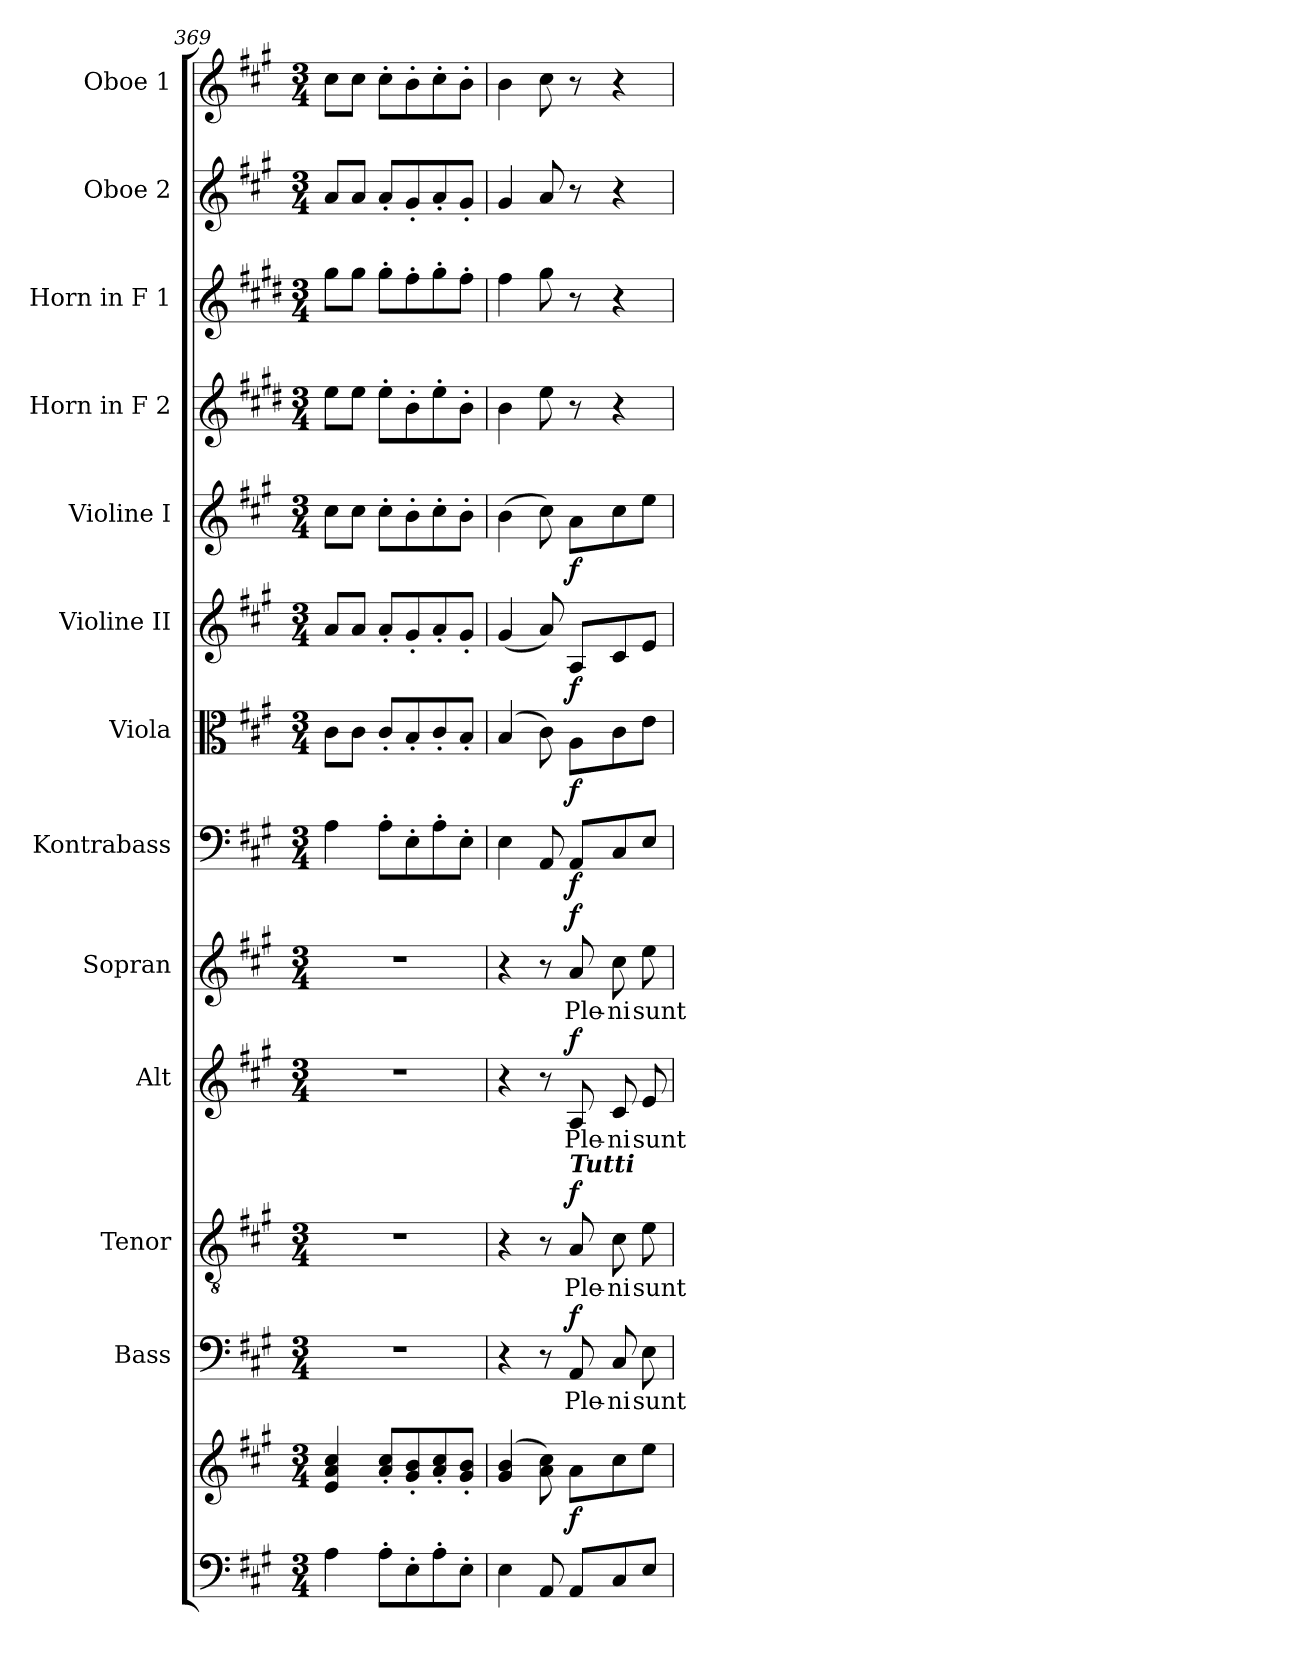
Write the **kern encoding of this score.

**kern	**kern	**dynam	**kern	**text	**dynam	**kern	**text	**dynam	**kern	**text	**dynam	**kern	**text	**dynam	**kern	**dynam	**kern	**dynam	**kern	**dynam	**kern	**dynam	**kern	**kern	**kern	**kern
*part13	*part13	*part13	*part12	*part12	*part12	*part11	*part11	*part11	*part10	*part10	*part10	*part9	*part9	*part9	*part8	*part8	*part7	*part7	*part6	*part6	*part5	*part5	*part4	*part3	*part2	*part1
*staff14	*staff13	*staff13/14	*staff12	*staff12	*staff12	*staff11	*staff11	*staff11	*staff10	*staff10	*staff10	*staff9	*staff9	*staff9	*staff8	*staff8	*staff7	*staff7	*staff6	*staff6	*staff5	*staff5	*staff4	*staff3	*staff2	*staff1
*	*	*	*I"Bass	*	*	*I"Tenor	*	*	*I"Alt	*	*	*I"Sopran	*	*	*I"Kontrabass	*	*I"Viola	*	*I"Violine II	*	*I"Violine I	*	*I"Horn in F 2	*I"Horn in F 1	*I"Oboe 2	*I"Oboe 1
*	*	*	*I'B.	*	*	*I'T.	*	*	*I'A.	*	*	*I'S.	*	*	*I'Kb.	*	*I'Vla.	*	*I'Vl. II	*	*I'Vl. I	*	*	*	*I'Ob.. 2	*I'Ob. 1
*clefF4	*clefG2	*	*clefF4	*	*	*clefGv2	*	*	*clefG2	*	*	*clefG2	*	*	*clefF4	*	*clefC3	*	*clefG2	*	*clefG2	*	*clefG2	*clefG2	*clefG2	*clefG2
*	*	*	*	*	*	*	*	*	*	*	*	*	*	*	*ITrd7c12	*	*	*	*	*	*	*	*ITrd4c7	*ITrd4c7	*	*
*k[f#c#g#]	*k[f#c#g#]	*	*k[f#c#g#]	*	*	*k[f#c#g#]	*	*	*k[f#c#g#]	*	*	*k[f#c#g#]	*	*	*k[f#c#g#]	*	*k[f#c#g#]	*	*k[f#c#g#]	*	*k[f#c#g#]	*	*k[f#c#g#]	*k[f#c#g#]	*k[f#c#g#]	*k[f#c#g#]
*A:	*A:	*	*A:	*	*	*A:	*	*	*A:	*	*	*A:	*	*	*A:	*	*A:	*	*A:	*	*A:	*	*A:	*A:	*A:	*A:
*M3/4	*M3/4	*	*M3/4	*	*	*M3/4	*	*	*M3/4	*	*	*M3/4	*	*	*M3/4	*	*M3/4	*	*M3/4	*	*M3/4	*	*M3/4	*M3/4	*M3/4	*M3/4
=369	=369	=369	=369	=369	=369	=369	=369	=369	=369	=369	=369	=369	=369	=369	=369	=369	=369	=369	=369	=369	=369	=369	=369	=369	=369	=369
4A\	4e/ 4a/ 4cc#/	.	2.r	.	.	2.r	.	.	2.r	.	.	2.r	.	.	4AA\	.	8c#\L	.	8a/L	.	8cc#\L	.	8a\L	8cc#\L	8a/L	8cc#\L
.	.	.	.	.	.	.	.	.	.	.	.	.	.	.	.	.	8c#\J	.	8a/J	.	8cc#\J	.	8a\J	8cc#\J	8a/J	8cc#\J
8A'>\L	8a/'< 8cc#/'<L	.	.	.	.	.	.	.	.	.	.	.	.	.	8AA'>\L	.	8c#'</L	.	8a'</L	.	8cc#'>\L	.	8a'>\L	8cc#'>\L	8a'</L	8cc#'>\L
8E'>\	8g#/'< 8b/'<	.	.	.	.	.	.	.	.	.	.	.	.	.	8EE'>\	.	8B'</	.	8g#'</	.	8b'>\	.	8e'>\	8b'>\	8g#'</	8b'>\
8A'>\	8a/'< 8cc#/'<	.	.	.	.	.	.	.	.	.	.	.	.	.	8AA'>\	.	8c#'</	.	8a'</	.	8cc#'>\	.	8a'>\	8cc#'>\	8a'</	8cc#'>\
8E'>\J	8g#/'< 8b/'<J	.	.	.	.	.	.	.	.	.	.	.	.	.	8EE'>\J	.	8B'</J	.	8g#'</J	.	8b'>\J	.	8e'>\J	8b'>\J	8g#'</J	8b'>\J
=370	=370	=370	=370	=370	=370	=370	=370	=370	=370	=370	=370	=370	=370	=370	=370	=370	=370	=370	=370	=370	=370	=370	=370	=370	=370	=370
4E\	(4g#/ 4b/	.	4r	.	.	4r	.	.	4r	.	.	4r	.	.	4EE\	.	(4B/	.	(<4g#/	.	(>4b\	.	4e\	4b\	4g#/	4b\
8AA/	8a\ 8cc#\)	.	8r	.	.	8r	.	.	8r	.	.	8r	.	.	8AAA/	.	8c#\)	.	8a/)	.	8cc#\)	.	8a\	8cc#\	8a/	8cc#\
!	!	!	!	!	!	!LO:TX:a:Bi:t=Tutti	!	!	!	!	!	!	!	!	!	!	!	!	!	!	!	!	!	!	!	!
!	!	!LO:DY:b	!	!LO:LY:b	!LO:DY:a	!	!LO:LY:b	!LO:DY:a	!	!LO:LY:b	!LO:DY:a	!	!LO:LY:b	!LO:DY:a	!	!LO:DY:b	!	!LO:DY:b	!	!LO:DY:b	!	!LO:DY:b	!	!	!	!
8AA/L	8a\L	f	8AA/	Ple-	f	8A/	Ple-	f	8A/	Ple-	f	8a/	Ple-	f	8AAA/L	f	8A\L	f	8A/L	f	8a\L	f	8r	8r	8r	8r
!	!	!	!	!LO:LY:b	!	!	!LO:LY:b	!	!	!LO:LY:b	!	!	!LO:LY:b	!	!	!	!	!	!	!	!	!	!	!	!	!
8C#/	8cc#\	.	8C#/	-ni	.	8c#\	-ni	.	8c#/	-ni	.	8cc#\	-ni	.	8CC#/	.	8c#\	.	8c#/	.	8cc#\	.	4r	4r	4r	4r
!	!	!	!	!LO:LY:b	!	!	!LO:LY:b	!	!	!LO:LY:b	!	!	!LO:LY:b	!	!	!	!	!	!	!	!	!	!	!	!	!
8E/J	8ee\J	.	8E\	sunt	.	8e\	sunt	.	8e/	sunt	.	8ee\	sunt	.	8EE/J	.	8e\J	.	8e/J	.	8ee\J	.	.	.	.	.
=	=	=	=	=	=	=	=	=	=	=	=	=	=	=	=	=	=	=	=	=	=	=	=	=	=	=
*-	*-	*-	*-	*-	*-	*-	*-	*-	*-	*-	*-	*-	*-	*-	*-	*-	*-	*-	*-	*-	*-	*-	*-	*-	*-	*-
